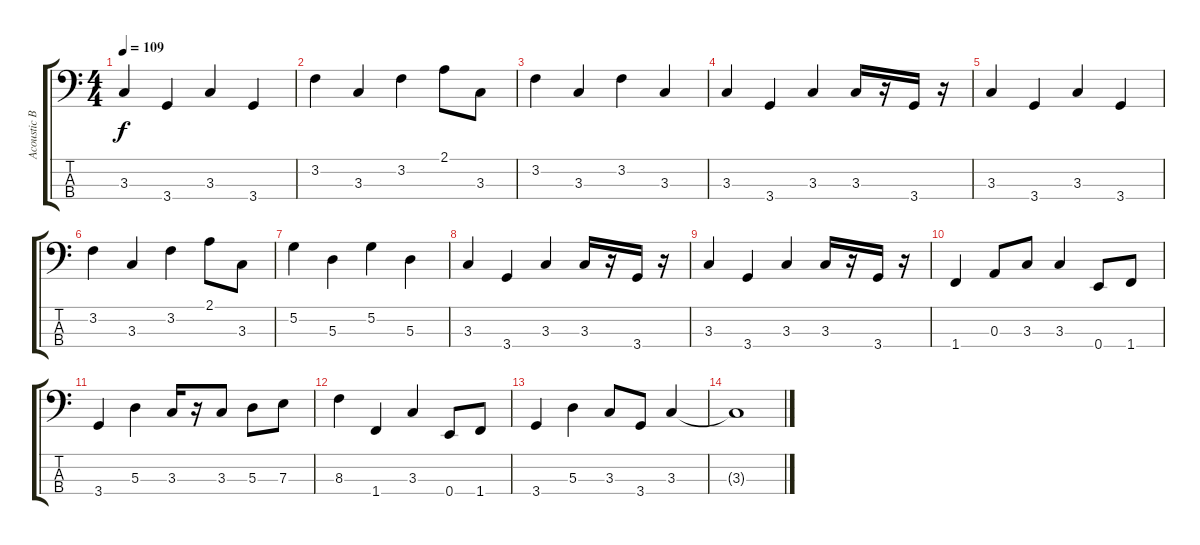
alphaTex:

\track ("Acoustic Bass" "Acoustic B") {instrument acousticbass}
\staff {score tabs}
\tuning (G2 D2 A1 E1) {hide}
\ts (4 4)
\tempo 109
\clef f4
\ks c
3.3.4{dy f} 3.4.4 3.3.4 3.4.4 |
3.2.4 3.3.4 3.2.4 2.1.8 3.3.8 |
3.2.4 3.3.4 3.2.4 3.3.4 |
3.3.4 3.4.4 3.3.4 3.3.16 r.16 3.4.16 r.16 |
3.3.4 3.4.4 3.3.4 3.4.4 |
3.2.4 3.3.4 3.2.4 2.1.8 3.3.8 |
5.2.4 5.3.4 5.2.4 5.3.4 |
3.3.4 3.4.4 3.3.4 3.3.16 r.16 3.4.16 r.16 |
3.3.4 3.4.4 3.3.4 3.3.16 r.16 3.4.16 r.16 |
1.4.4 0.3.8 3.3.8 3.3.4 0.4.8 1.4.8 |
3.4.4 5.3.4 3.3.16 r.16 3.3.8 5.3.8 7.3.8 |
8.3.4 1.4.4 3.3.4 0.4.8 1.4.8 |
3.4.4 5.3.4 3.3.8 3.4.8 3.3.4 |
3.3{t}.1
